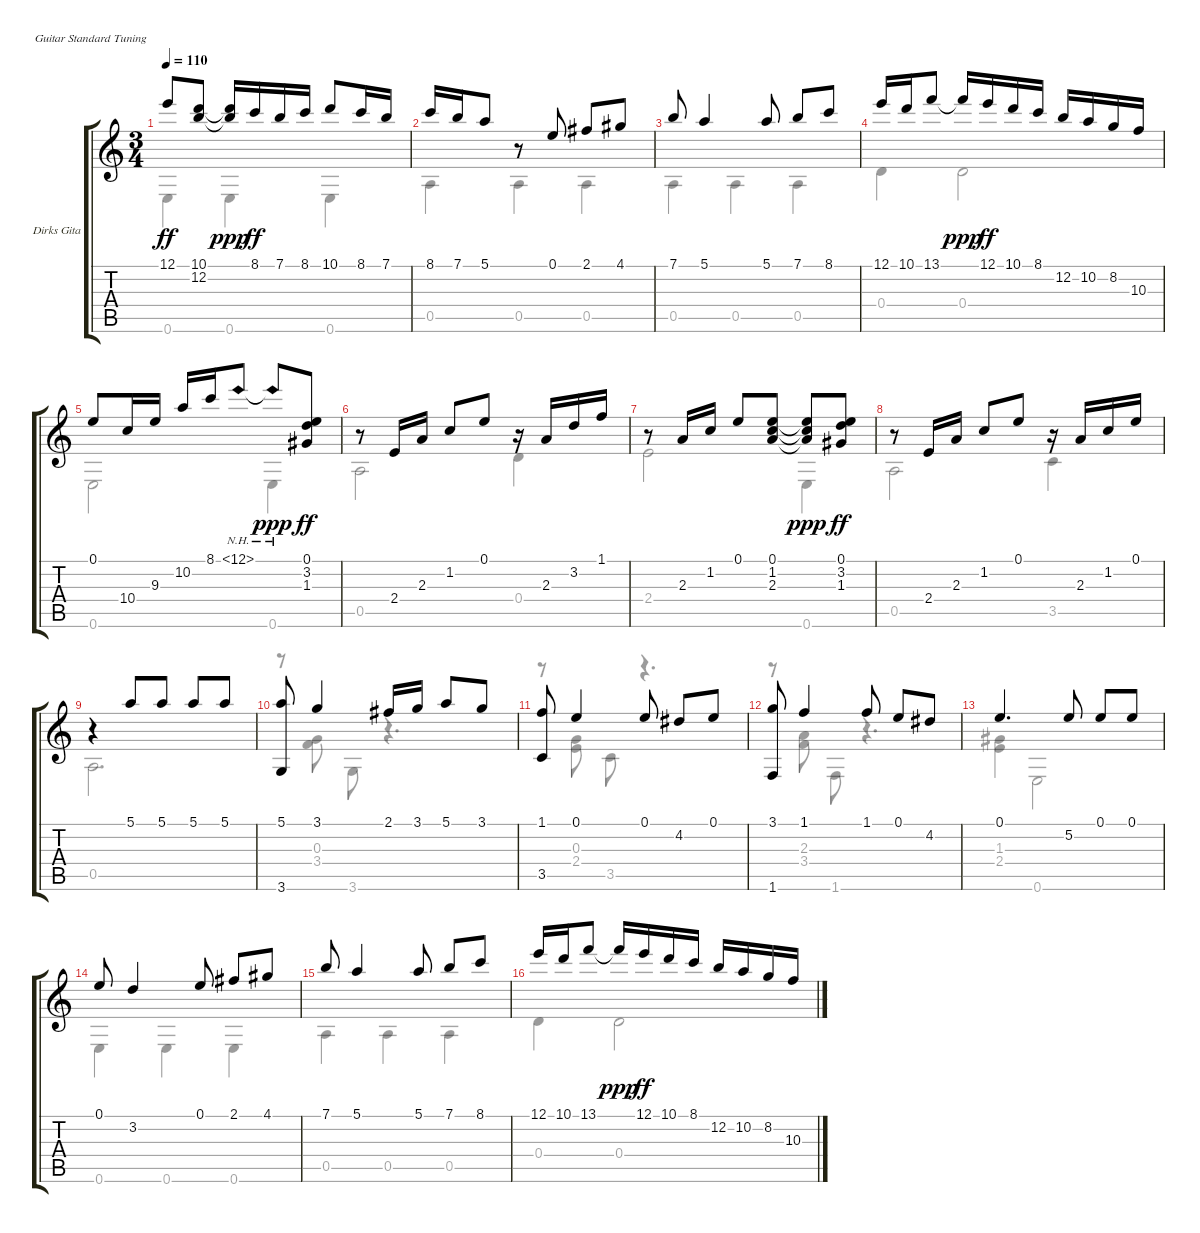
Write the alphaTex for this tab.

\bracketExtendMode groupsimilarinstruments
\firstSystemTrackNameOrientation horizontal
\otherSystemsTrackNameOrientation horizontal
\track ("Dirks Gitarre" "Dirks Gita") {instrument acousticguitarnylon}
\staff {score tabs}
\tuning (E4 B3 G3 D3 A2 E2)
\voice
\ts (3 4)
\tempo 110
\clef g2
\ks c
12.1.8{dy ff} (10.1 12.2).8 (10.1{t} 12.2{t}).16{dy ppp} 8.1.16{dy ff} 7.1.16 8.1.16 10.1.8 8.1.16 7.1.16 |
8.1.16 7.1.16 5.1.8 r.8 0.1.8 2.1.8 4.1.8 |
7.1.8 5.1.4 5.1.8 7.1.8 8.1.8 |
12.1.16 10.1.16 13.1.8 13.1{t}.16{dy ppp} 12.1.16{dy ff} 10.1.16 8.1.16 12.2.16 10.2.16 8.2.16 10.3.16 |
0.1.8 10.4.16 9.3.16 10.2.16 8.1.16 12.1{nh}.8 12.1{nh t}.8{dy ppp} (0.1 3.2 1.3).8{dy ff} |
r.8 2.4.16 2.3.16 1.2.8 0.1.8 r.16 2.3.16 3.2.16 1.1.16 |
r.8 2.3.16 1.2.16 0.1.8 (0.1 1.2 2.3).8 (0.1{t} 1.2{t} 2.3{t}).8{dy ppp} (0.1 3.2 1.3).8{dy ff} |
r.8 2.4.16 2.3.16 1.2.8 0.1.8 r.16 2.3.16 1.2.16 0.1.16 |
r.4 5.1.8 5.1.8 5.1.8 5.1.8 |
(5.1 3.6).8 3.1.4 2.1.16 3.1.16 5.1.8 3.1.8 |
(1.1 3.5).8 0.1.4 0.1.8 4.2.8 0.1.8 |
(3.1 1.6).8 1.1.4 1.1.8 0.1.8 4.2.8 |
0.1.4{d} 5.2.8 0.1.8 0.1.8 |
0.1.8 3.2.4 0.1.8 2.1.8 4.1.8 |
7.1.8 5.1.4 5.1.8 7.1.8 8.1.8 |
12.1.16 10.1.16 13.1.8 13.1{t}.16{dy ppp} 12.1.16{dy ff} 10.1.16 8.1.16 12.2.16 10.2.16 8.2.16 10.3.16
\voice
\clef g2
\ottava regular
\simile none
\ks c
0.6.4{dy ff} 0.6.4 0.6.4 |
0.5.4 0.5.4 0.5.4 |
0.5.4 0.5.4 0.5.4 |
0.4.4 0.4.2 |
0.6.2 0.6.4 |
0.5.2 0.4.4 |
2.4.2 0.6.4 |
0.5.2 3.5.4 |
0.5.2{d} |
r.8 (0.3 3.4).8 3.6.8 r.4{d} |
r.8 (0.3 2.4).8 3.5.8 r.4{d} |
r.8 (2.3 3.4).8 1.6.8 r.4{d} |
(1.3 2.4).4 0.6.2 |
0.6.4 0.6.4 0.6.4 |
0.5.4 0.5.4 0.5.4 |
0.4.4 0.4.2
